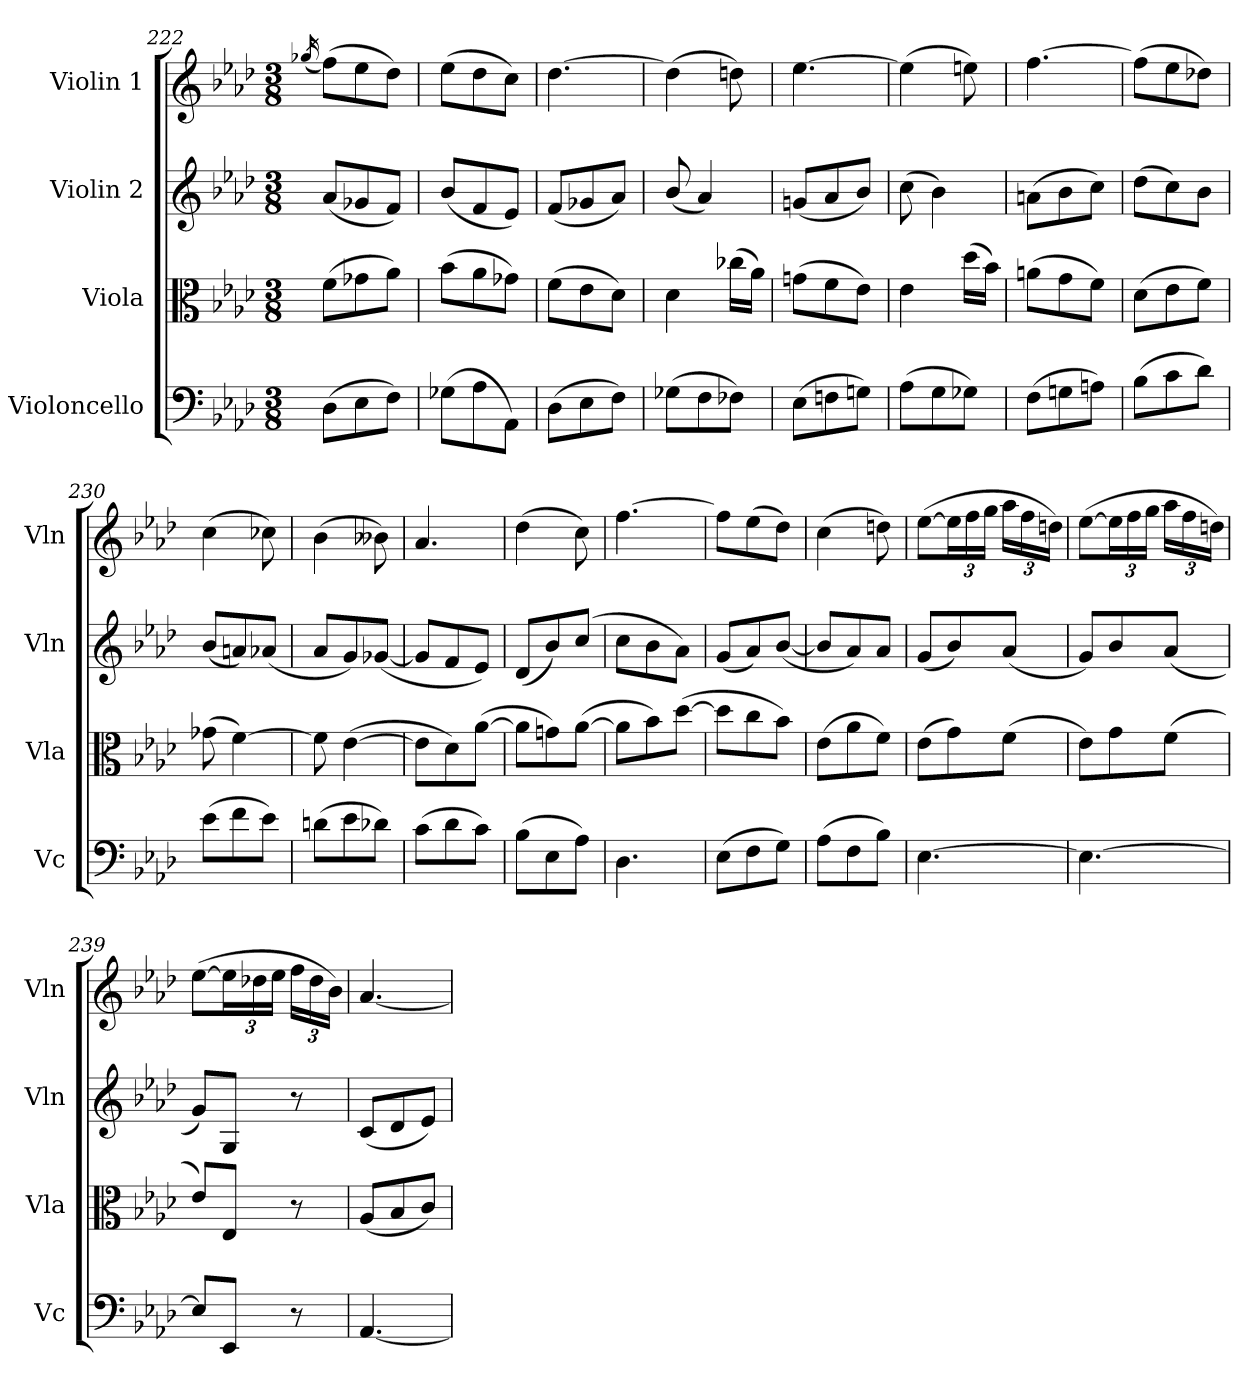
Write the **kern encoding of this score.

**kern	**kern	**kern	**kern
*part4	*part3	*part2	*part1
*staff4	*staff3	*staff2	*staff1
*I"Violoncello	*I"Viola	*I"Violin 2	*I"Violin 1
*I'Vc	*I'Vla	*I'Vln	*I'Vln
*clefF4	*clefC3	*clefG2	*clefG2
*k[b-e-a-d-]	*k[b-e-a-d-]	*k[b-e-a-d-]	*k[b-e-a-d-]
*M3/8	*M3/8	*M3/8	*M3/8
=222	=222	=222	=222
.	.	.	(<16qgg-X/
(>8D-\L	(>8f\L	(<8a-/L	(>8ff\L)
8E-\	8g-X\	8g-X/	8ee-\
8F\J)	8a-\J)	8f/J)	8dd-\J)
=223	=223	=223	=223
(>8G-X\L	(>8b-\L	(<8b-/L	(>8ee-\L
8A-\	8a-\	8f/	8dd-\
8AA-\J)	8g-X\J)	8e-/J)	8cc\J)
=224	=224	=224	=224
(>8D-\L	(>8f\L	(<8f/L	[4.dd-\
8E-\	8e-\	8g-X/	.
8F\J)	8d-\J)	8a-/J)	.
=225	=225	=225	=225
(>8G-X\L	4d-\	(<8b-/	(>4dd-\]
8F\	.	4a-/)	.
8F-X\J)	(>16cc-X\LL	.	8ddn\)
.	16a-\JJ)	.	.
=226	=226	=226	=226
(>8E-\L	(>8gn\L	(<8gn/L	[4.ee-\
8Fn\	8f\	8a-/	.
8Gn\J)	8e-\J)	8b-/J)	.
=227	=227	=227	=227
(>8A-\L	4e-\	(>8cc\	(>4ee-\]
8G\	.	4b-\)	.
8G-X\J)	(>16dd-\LL	.	8een\)
.	16b-\JJ)	.	.
!!LO:LB:g=z
=228	=228	=228	=228
(>8F\L	(>8an\L	(>8an\L	[4.ff\
8Gn\	8g\	8b-\	.
8An\J)	8f\J)	8cc\J)	.
=229	=229	=229	=229
(>8B-\L	(>8d-\L	(>8dd-\L	(>8ff\L]
8c\	8e-\	8cc\)	8ee-\
8d-\J)	8f\J)	8b-\J	8dd-X\J)
=230	=230	=230	=230
(>8e-\L	(>8g-X\	(<8b-/L	(>4cc\
8f\	[4f\)	8an/)	.
8e-\J)	.	(<8a-X/J	8cc-X\)
=231	=231	=231	=231
(>8dn\L	8f\]	8a-/L	(>4b-\
8e-\	(>[4e-\	8g/)	.
8d-X\J)	.	(<[8g-X/J	8b--X\)
=232	=232	=232	=232
(>8c\L	8e-\L]	8g-/L]	4.a-/
8d-\	8d-\)	8f/	.
8c\J)	(>[8a-\J	8e-/J)	.
=233	=233	=233	=233
(>8B-\L	8a-\L]	(<8d-/L	(>4dd-\
8E-\	8gn\)	8b-/)	.
8A-\J)	(>[8a-\J	(>8cc/J	8cc\)
=234	=234	=234	=234
4.D-\	8a-\L]	8cc\L	[4.ff\
.	8b-\)	8b-\	.
.	(>[8dd-\J	8a-\J)	.
=235	=235	=235	=235
(>8E-\L	8dd-\L]	(<8g/L	8ff\L]
8F\	8cc\	8a-/)	(>8ee-\
8G\J)	8b-\J)	(<[8b-/J	8dd-\J)
=236	=236	=236	=236
(>8A-\L	(>8e-\L	8b-/L]	(>4cc\
8F\	8a-\	8a-/)	.
8B-\J)	8f\J)	8a-/J	8ddn\)
!!LO:PB:g=z
=237	=237	=237	=237
[4.E-\	(>8e-\L	(<8g/L	(>[8ee-\L
*	*	*	*Xbrackettup
.	8g\)	8b-/)	24ee-\L]
.	.	.	24ff\
.	.	.	24gg\JJ
.	(>8f\J	(<8a-/J	24aa-\LL
.	.	.	24ff\
.	.	.	24ddn\JJ)
=238	=238	=238	=238
4.E-\_	8e-\L)	8g/L)	(>[8ee-\L
.	8g\	8b-/	24ee-\L]
.	.	.	24ff\
.	.	.	24gg\JJ
.	(>8f\J	(<8a-/J	24aa-\LL
.	.	.	24ff\
.	.	.	24ddn\JJ)
=239	=239	=239	=239
8E-/L]	8e-/L)	8g/L)	(>[8ee-\L
8EE-/J	8E-/J	8G/J	24ee-\L]
.	.	.	24dd-X\
.	.	.	24ee-\JJ
8r	8r	8r	24ff\LL
.	.	.	24dd-\
.	.	.	24b-\JJ)
=240	=240	=240	=240
[4.AA-/	(<8A-/L	(<8c/L	[4.a-/
.	8B-/	8d-/	.
.	8c/J)	8e-/J)	.
=	=	=	=
*-	*-	*-	*-
